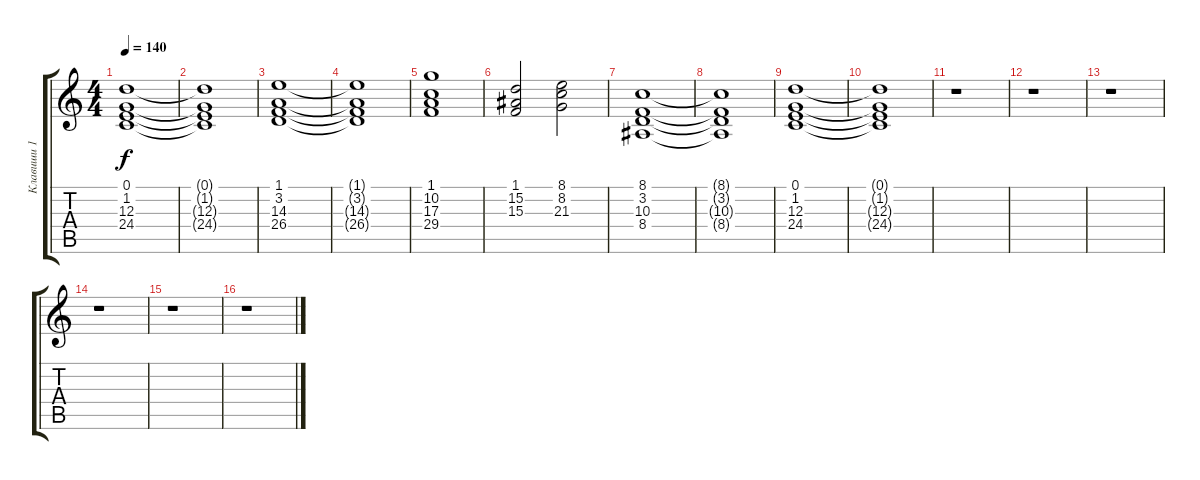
\track ("Клавиши 1" "Клавиши 1") {instrument choiraahs}
\staff {score tabs}
\tuning (E4 B3 G3 D3 A2 E2) {hide}
\ts (4 4)
\tempo 140
\clef g2
\ks c
(0.1 1.2 12.3 24.4).1{dy f} |
(0.1{t} 1.2{t} 12.3{t} 24.4{t}).1 |
(1.1 3.2 14.3 26.4).1 |
(1.1{t} 3.2{t} 14.3{t} 26.4{t}).1 |
(1.1 10.2 17.3 29.4).1 |
(1.1 15.2 15.3).2 (8.1 8.2 21.3).2 |
(8.1 3.2 10.3 8.4).1 |
(8.1{t} 3.2{t} 10.3{t} 8.4{t}).1 |
(0.1 1.2 12.3 24.4).1 |
(0.1{t} 1.2{t} 12.3{t} 24.4{t}).1 |
r.1 |
r.1 |
r.1 |
r.1 |
r.1 |
r.1
